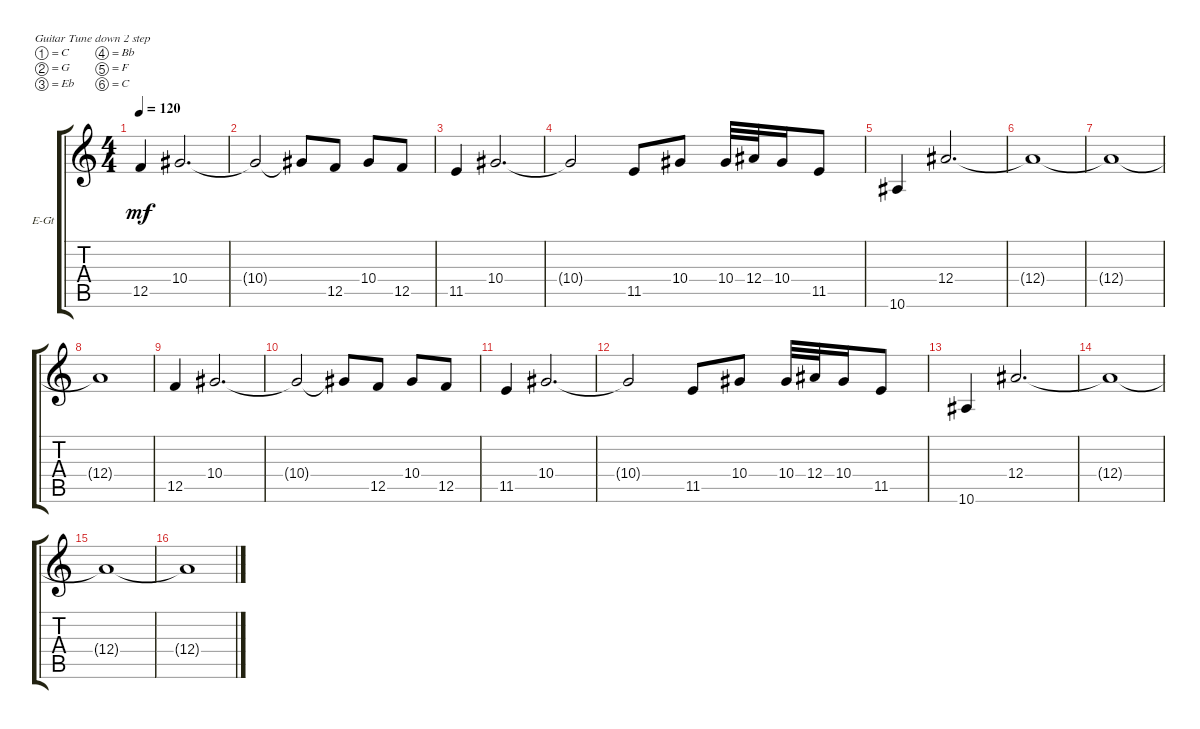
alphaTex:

\defaultSystemsLayout 4
\bracketExtendMode groupsimilarinstruments
\firstSystemTrackNameOrientation horizontal
\otherSystemsTrackNameOrientation horizontal
\track ("Electric Guitar" "E-Gt") {instrument overdrivenguitar}
\staff {score tabs}
\tuning (C4 G3 Eb3 Bb2 F2 C2)
\ts (4 4)
\tempo 120
\clef g2
\ks c
12.5.4{dy mf} 10.4.2{d} |
10.4{t}.2 10.4{t}.8 12.5.8 10.4.8 12.5.8 |
11.5.4 10.4.2{d} |
10.4{t}.2 11.5.8 10.4.8 10.4.32 12.4.32 10.4.16 11.5.8 |
10.6.4 12.4.2{d} |
12.4{t}.1 |
12.4{t}.1 |
12.4{t}.1 |
12.5.4 10.4.2{d} |
10.4{t}.2 10.4{t}.8 12.5.8 10.4.8 12.5.8 |
11.5.4 10.4.2{d} |
10.4{t}.2 11.5.8 10.4.8 10.4.32 12.4.32 10.4.16 11.5.8 |
10.6.4 12.4.2{d} |
12.4{t}.1 |
12.4{t}.1 |
12.4{t}.1
